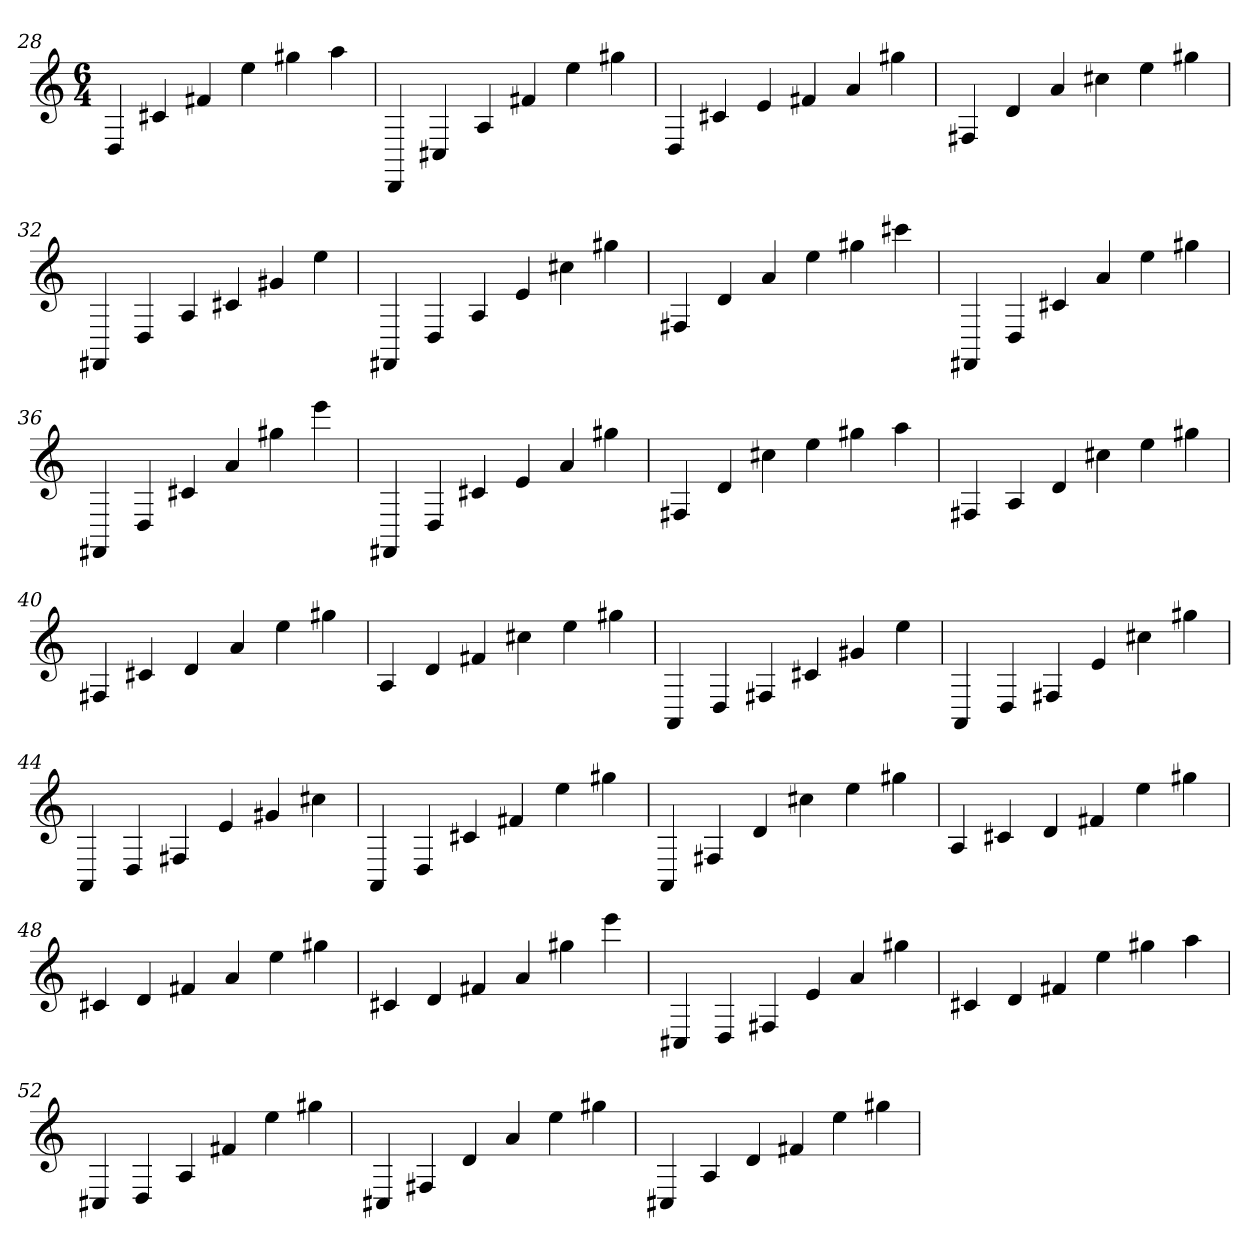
**kern
*part1
*staff1
*clefG2
*k[]
*M6/4
=28
4D/
4c#X/
4f#X/
4ee\
4gg#X\
4aa\
=29
4DD/
4C#X/
4A/
4f#X/
4ee\
4gg#X\
!!LO:LB:g=z
=30
4D/
4c#X/
4e/
4f#X/
4a/
4gg#X\
=31
4F#X/
4d/
4a/
4cc#X\
4ee\
4gg#X\
=32
4FF#X/
4D/
4A/
4c#X/
4g#X/
4ee\
=33
4FF#X/
4D/
4A/
4e/
4cc#X\
4gg#X\
=34
4F#X/
4d/
4a/
4ee\
4gg#X\
4ccc#X\
!!LO:LB:g=z
=35
4FF#X/
4D/
4c#X/
4a/
4ee\
4gg#X\
=36
4FF#X/
4D/
4c#X/
4a/
4gg#X\
4eee\
=37
4FF#X/
4D/
4c#X/
4e/
4a/
4gg#X\
=38
4F#X/
4d/
4cc#X\
4ee\
4gg#X\
4aa\
!!LO:LB:g=z
=39
4F#X/
4A/
4d/
4cc#X\
4ee\
4gg#X\
=40
4F#X/
4c#X/
4d/
4a/
4ee\
4gg#X\
=41
4A/
4d/
4f#X/
4cc#X\
4ee\
4gg#X\
=42
4AA/
4D/
4F#X/
4c#X/
4g#X/
4ee\
=43
4AA/
4D/
4F#X/
4e/
4cc#X\
4gg#X\
!!LO:LB:g=z
=44
4AA/
4D/
4F#X/
4e/
4g#X/
4cc#X\
=45
4AA/
4D/
4c#X/
4f#X/
4ee\
4gg#X\
=46
4AA/
4F#X/
4d/
4cc#X\
4ee\
4gg#X\
=47
4A/
4c#X/
4d/
4f#X/
4ee\
4gg#X\
=48
4c#X/
4d/
4f#X/
4a/
4ee\
4gg#X\
!!LO:PB:g=z
=49
4c#X/
4d/
4f#X/
4a/
4gg#X\
4eee\
=50
4C#X/
4D/
4F#X/
4e/
4a/
4gg#X\
=51
4c#X/
4d/
4f#X/
4ee\
4gg#X\
4aa\
=52
4C#X/
4D/
4A/
4f#X/
4ee\
4gg#X\
=53
4C#X/
4F#X/
4d/
4a/
4ee\
4gg#X\
!!LO:LB:g=z
=54
4C#X/
4A/
4d/
4f#X/
4ee\
4gg#X\
=
*-
